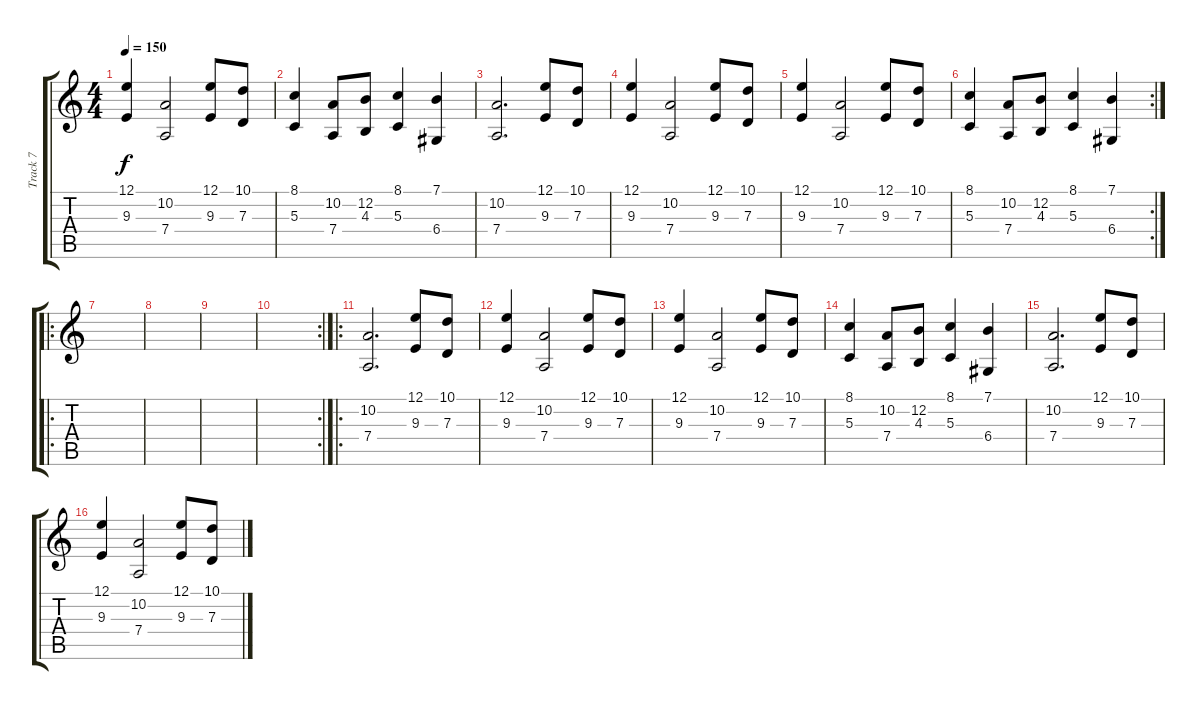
\track ("Track 7" "Track 7") {instrument frenchhorn}
\staff {score tabs}
\tuning (E4 B3 G3 D3 A2 E2) {hide}
\ts (4 4)
\tempo 150
\clef g2
\ks c
(12.1 9.3).4{dy f} (10.2 7.4).2 (12.1 9.3).8 (10.1 7.3).8 |
(8.1 5.3).4 (10.2 7.4).8 (12.2 4.3).8 (8.1 5.3).4 (7.1 6.4).4 |
(10.2 7.4).2{d} (12.1 9.3).8 (10.1 7.3).8 |
(12.1 9.3).4 (10.2 7.4).2 (12.1 9.3).8 (10.1 7.3).8 |
(12.1 9.3).4 (10.2 7.4).2 (12.1 9.3).8 (10.1 7.3).8 |
\rc 2
(8.1 5.3).4 (10.2 7.4).8 (12.2 4.3).8 (8.1 5.3).4 (7.1 6.4).4 |
\ro
|
|
|
\rc 2
|
\ro
(10.2 7.4).2{d} (12.1 9.3).8 (10.1 7.3).8 |
(12.1 9.3).4 (10.2 7.4).2 (12.1 9.3).8 (10.1 7.3).8 |
(12.1 9.3).4 (10.2 7.4).2 (12.1 9.3).8 (10.1 7.3).8 |
(8.1 5.3).4 (10.2 7.4).8 (12.2 4.3).8 (8.1 5.3).4 (7.1 6.4).4 |
(10.2 7.4).2{d} (12.1 9.3).8 (10.1 7.3).8 |
(12.1 9.3).4 (10.2 7.4).2 (12.1 9.3).8 (10.1 7.3).8
